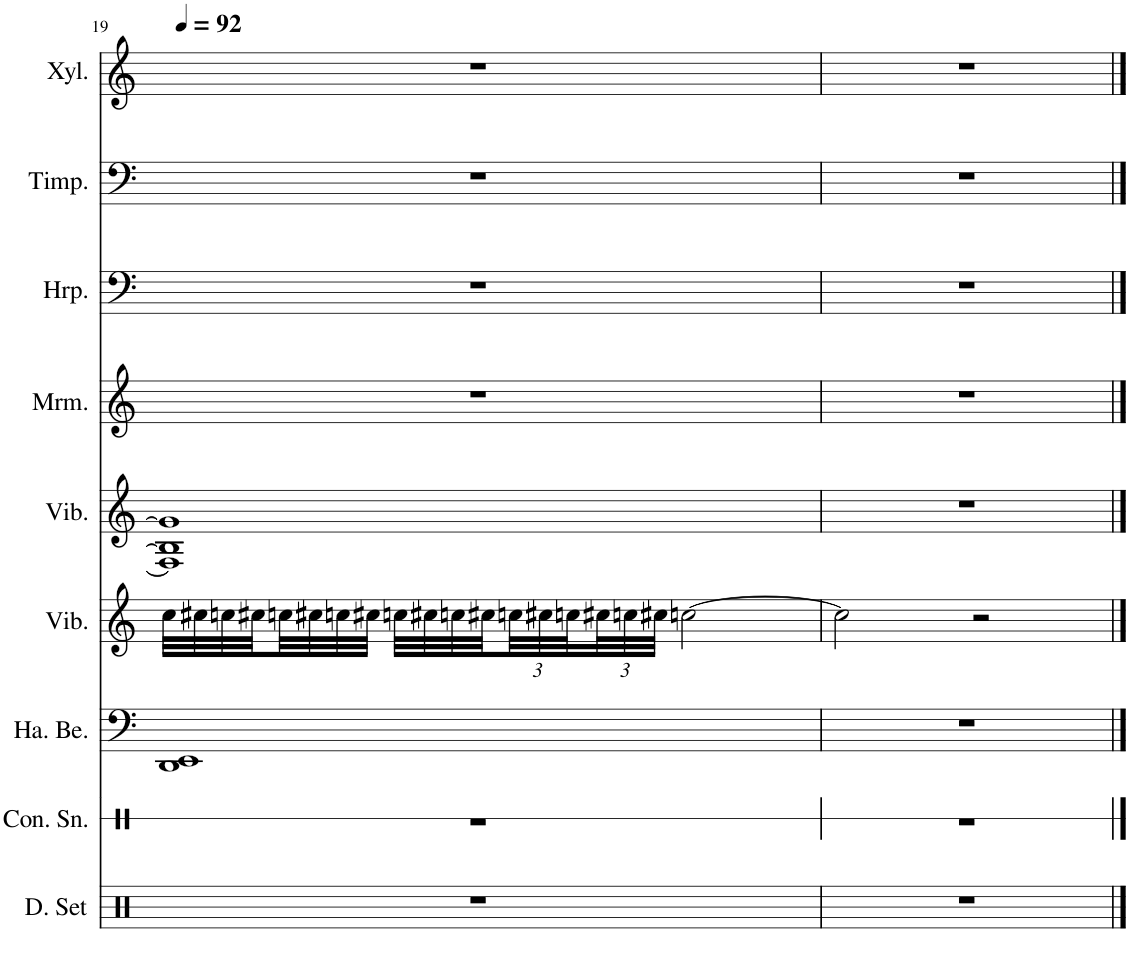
**kern	**kern	**kern	**kern	**kern	**kern	**kern	**kern	**kern
*part9	*part8	*part7	*part6	*part5	*part4	*part3	*part2	*part1
*staff9	*staff8	*staff7	*staff6	*staff5	*staff4	*staff3	*staff2	*staff1
*I"Drumset	*I"Concert Snare Drum	*I"Hand Bells	*I"Vibraphone	*I"Vibraphone	*I"Marimba (Grand Staff)	*I"Harp	*I"Timpani	*I"Xylophone
*I'D. Set	*I'Con. Sn.	*I'Ha. Be.	*I'Vib.	*I'Vib.	*I'Mrm.	*I'Hrp.	*I'Timp.	*I'Xyl.
!!LO:PB:g=z
*clefX	*clefX	*clefF4	*clefG2	*clefG2	*clefF4	*clefF4	*clefF4	*clefG2
*	*	*	*	*	*	*	*	*Trd-7c-12
*k[]	*k[]	*k[]	*k[]	*k[]	*k[]	*k[]	*k[]	*k[]
*M4/4	*M4/4	*M4/4	*M4/4	*M4/4	*M4/4	*M4/4	*M4/4	*M4/4
=19	=19	=19	=19	=19	=19	=19	=19	=19
*	*	*	*	*^	*	*	*	*^
1r	1r	1DD 1EE	32cc\LLL	1B-] 1g]	1F]	1r	1r	1r	1r	96ryy
*	*	*	*	*	*	*	*	*	*MM92	*
.	.	.	.	.	.	.	.	.	.	3%2ryy
.	.	.	32cc#X\	.	.	.	.	.	.	.
.	.	.	32ccn\	.	.	.	.	.	.	.
.	.	.	32cc#X\	.	.	.	.	.	.	.
.	.	.	32ccn\	.	.	.	.	.	.	.
.	.	.	32cc#X\	.	.	.	.	.	.	.
.	.	.	32ccn\	.	.	.	.	.	.	.
.	.	.	32cc#X\JJJ	.	.	.	.	.	.	.
.	.	.	32ccn\LLL	.	.	.	.	.	.	.
.	.	.	32cc#X\	.	.	.	.	.	.	.
.	.	.	32ccn\	.	.	.	.	.	.	.
.	.	.	32cc#X\	.	.	.	.	.	.	.
*	*	*	*Xbrackettup	*	*	*	*	*	*	*
.	.	.	48ccn\	.	.	.	.	.	.	.
.	.	.	48cc#X\	.	.	.	.	.	.	.
.	.	.	48ccn\	.	.	.	.	.	.	.
.	.	.	48cc#X\	.	.	.	.	.	.	.
.	.	.	48ccn\	.	.	.	.	.	.	.
.	.	.	48cc#X\JJJ	.	.	.	.	.	.	.
.	.	.	[2ccn\	.	.	.	.	.	.	.
.	.	.	.	.	.	.	.	.	.	6ryy
.	.	.	.	.	.	.	.	.	.	12...ryy
*	*	*	*	*v	*v	*	*	*	*v	*v
=20	=20	=20	=20	=20	=20	=20	=20	=20
1r	1r	1r	2cc\]	1r	1r	1r	1r	1r
.	.	.	2r	.	.	.	.	.
==	==	==	==	==	==	==	==	==
*-	*-	*-	*-	*-	*-	*-	*-	*-
